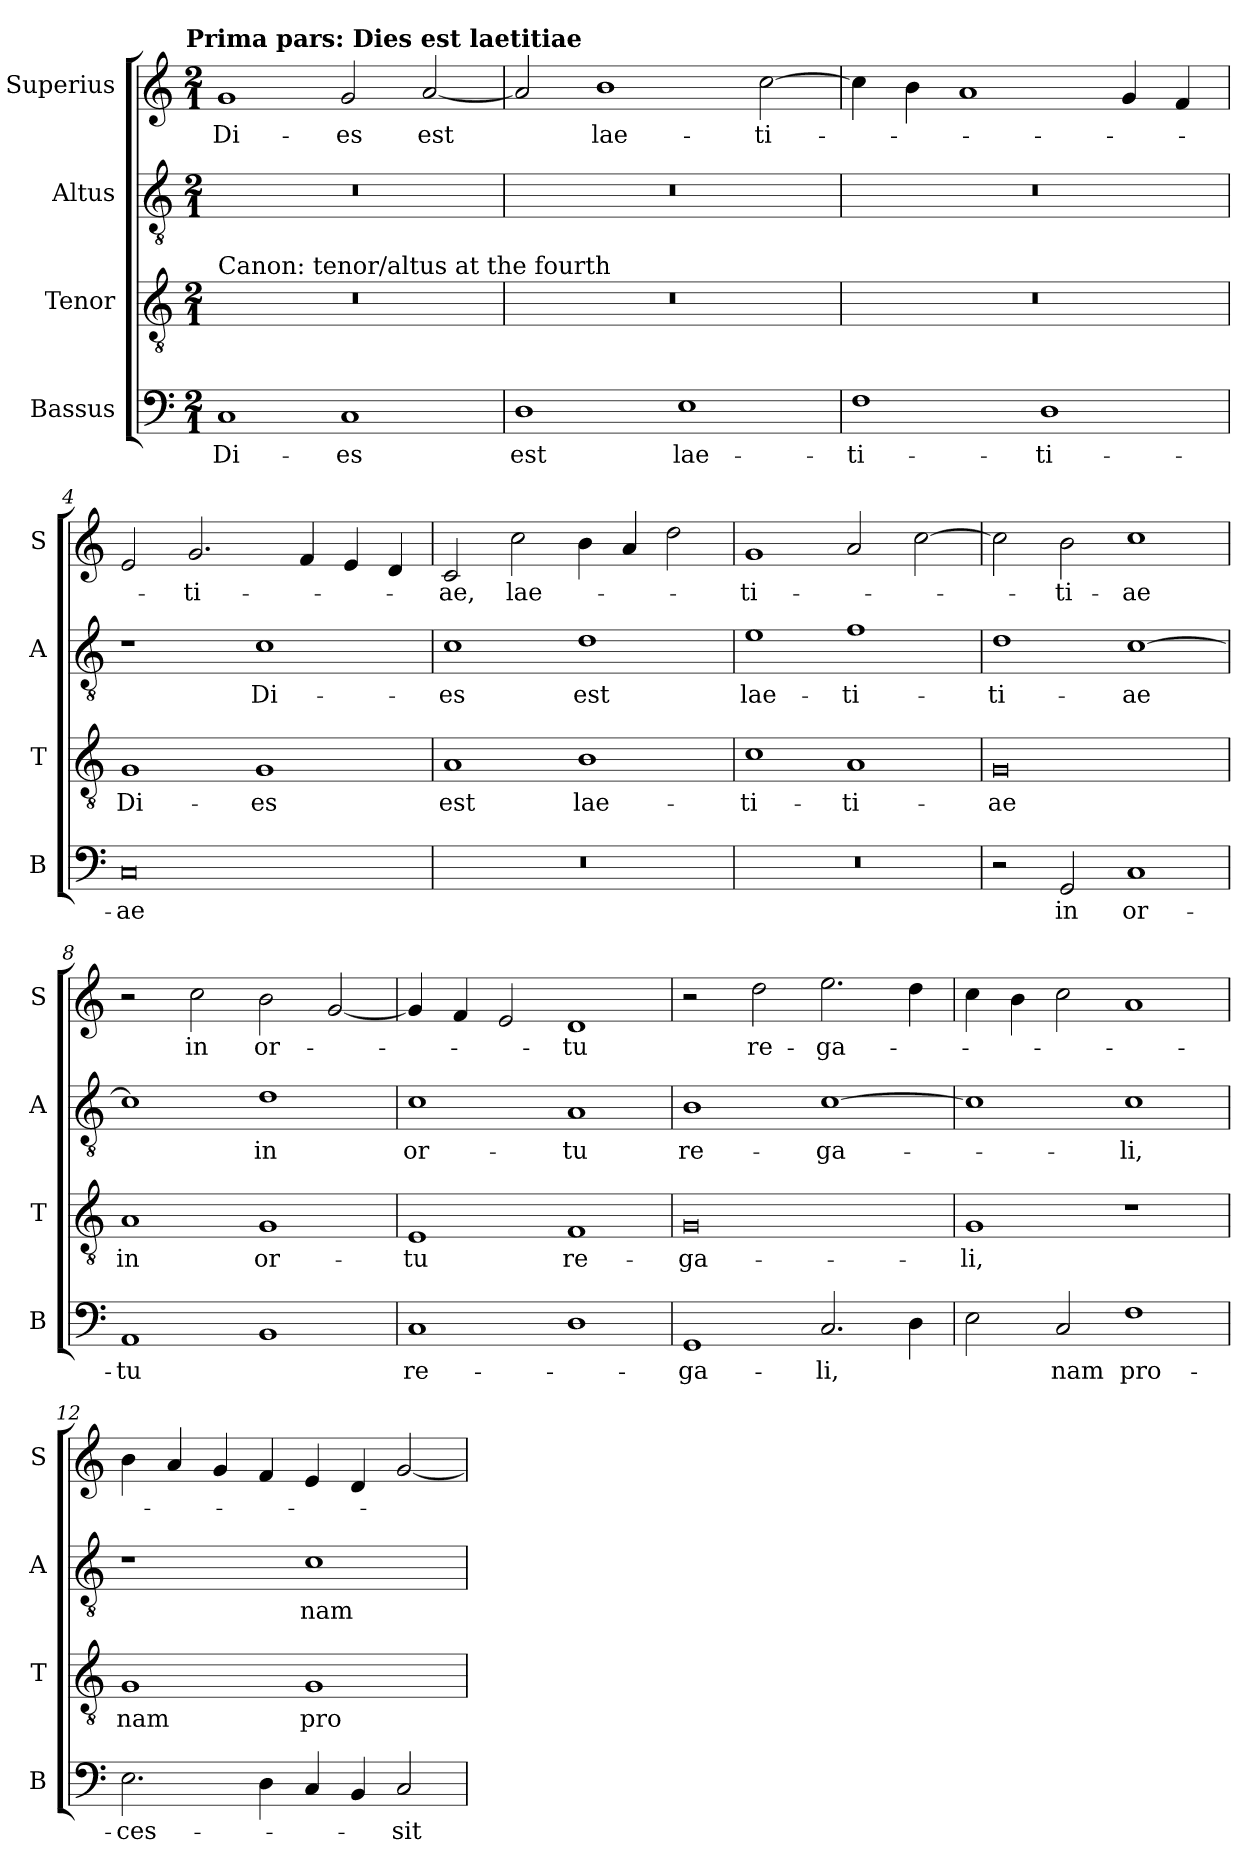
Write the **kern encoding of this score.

**kern	**text	**kern	**text	**kern	**text	**kern	**text
*part4	*part4	*part3	*part3	*part2	*part2	*part1	*part1
*staff4	*staff4	*staff3	*staff3	*staff2	*staff2	*staff1	*staff1
*I"Bassus	*	*I"Tenor	*	*I"Altus	*	*I"Superius	*
*I'B	*	*I'T	*	*I'A	*	*I'S	*
*clefF4	*	*clefGv2	*	*clefGv2	*	*clefG2	*
*k[]	*	*k[]	*	*k[]	*	*k[]	*
!!LO:TX:omd:t=Prima pars&colon; Dies est laetitiae
*M2/1	*	*M2/1	*	*M2/1	*	*M2/1	*
=1	=1	=1	=1	=1	=1	=1	=1
!	!	!LO:TX:a:t=Canon&colon; tenor/altus at the fourth	!	!	!	!	!
1C	Di-	0r	.	0r	.	1g	Di-
1C	-es	.	.	.	.	2g	-es
.	.	.	.	.	.	[2a	est
=2	=2	=2	=2	=2	=2	=2	=2
1D	est	0r	.	0r	.	2a]	.
.	.	.	.	.	.	1b	lae-
1E	lae-	.	.	.	.	.	.
.	.	.	.	.	.	[2cc	-ti-
=3	=3	=3	=3	=3	=3	=3	=3
1F	-ti-	0r	.	0r	.	4cc]	.
.	.	.	.	.	.	4b	.
.	.	.	.	.	.	1a	.
1D	-ti-	.	.	.	.	.	.
.	.	.	.	.	.	4g	.
.	.	.	.	.	.	4f	.
=4	=4	=4	=4	=4	=4	=4	=4
0C	-ae	1G	Di-	1r	.	2e	.
.	.	.	.	.	.	2.g	-ti-
.	.	1G	-es	1c	Di-	.	.
.	.	.	.	.	.	4f	.
.	.	.	.	.	.	4e	.
.	.	.	.	.	.	4d	.
=5	=5	=5	=5	=5	=5	=5	=5
0r	.	1A	est	1c	-es	2c	-ae,
.	.	.	.	.	.	2cc	lae-
.	.	1B	lae-	1d	est	4b	.
.	.	.	.	.	.	4a	.
.	.	.	.	.	.	2dd	.
=6	=6	=6	=6	=6	=6	=6	=6
0r	.	1c	-ti-	1e	lae-	1g	-ti-
.	.	1A	-ti-	1f	-ti-	2a	.
.	.	.	.	.	.	[2cc	.
=7	=7	=7	=7	=7	=7	=7	=7
2r	.	0G	-ae	1d	-ti-	2cc]	.
2GG	in	.	.	.	.	2b	-ti-
1C	or-	.	.	[1c	-ae	1cc	-ae
=8	=8	=8	=8	=8	=8	=8	=8
1AA	-tu	1A	in	1c]	.	2r	.
.	.	.	.	.	.	2cc	in
1BB	.	1G	or-	1d	in	2b	or-
.	.	.	.	.	.	[2g	.
=9	=9	=9	=9	=9	=9	=9	=9
1C	re-	1E	-tu	1c	or-	4g]	.
.	.	.	.	.	.	4f	.
.	.	.	.	.	.	2e	.
1D	.	1F	re-	1A	-tu	1d	-tu
=10	=10	=10	=10	=10	=10	=10	=10
1GG	-ga-	0G	-ga-	1B	re-	2r	.
.	.	.	.	.	.	2dd	re-
2.C	-li,	.	.	[1c	-ga-	2.ee	-ga-
4D	.	.	.	.	.	4dd	.
=11	=11	=11	=11	=11	=11	=11	=11
2E	.	1G	-li,	1c]	.	4cc	.
.	.	.	.	.	.	4b	.
2C	nam	.	.	.	.	2cc	.
1F	pro-	1r	.	1c	-li,	1a	.
=12	=12	=12	=12	=12	=12	=12	=12
2.E	-ces-	1G	nam	1r	.	4b	.
.	.	.	.	.	.	4a	.
.	.	.	.	.	.	4g	.
4D	.	.	.	.	.	4f	.
4C	.	1G	pro-	1c	nam	4e	.
4BB	.	.	.	.	.	4d	.
2C	-sit	.	.	.	.	[2g	.
=	=	=	=	=	=	=	=
*-	*-	*-	*-	*-	*-	*-	*-
